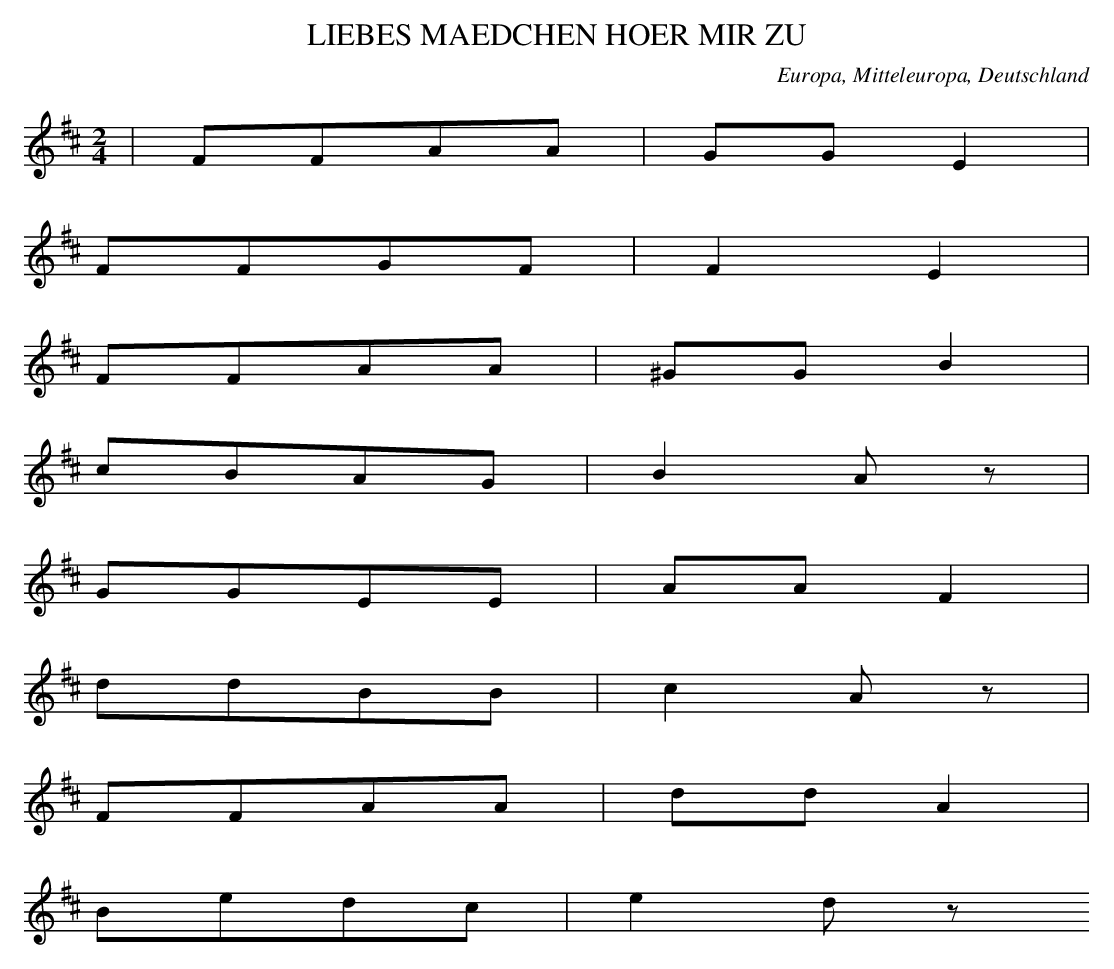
X:1
T: LIEBES MAEDCHEN HOER MIR ZU
O: Europa, Mitteleuropa, Deutschland
M: 2/4
L: 1/8
K: D
 | FFAA | GGE2 |
FFGF | F2E2 |
FFAA | ^GGB2 |
cBAG | B2Az |
GGEE | AAF2 |
ddBB | c2Az |
FFAA | ddA2 |
Bedc | e2dz
